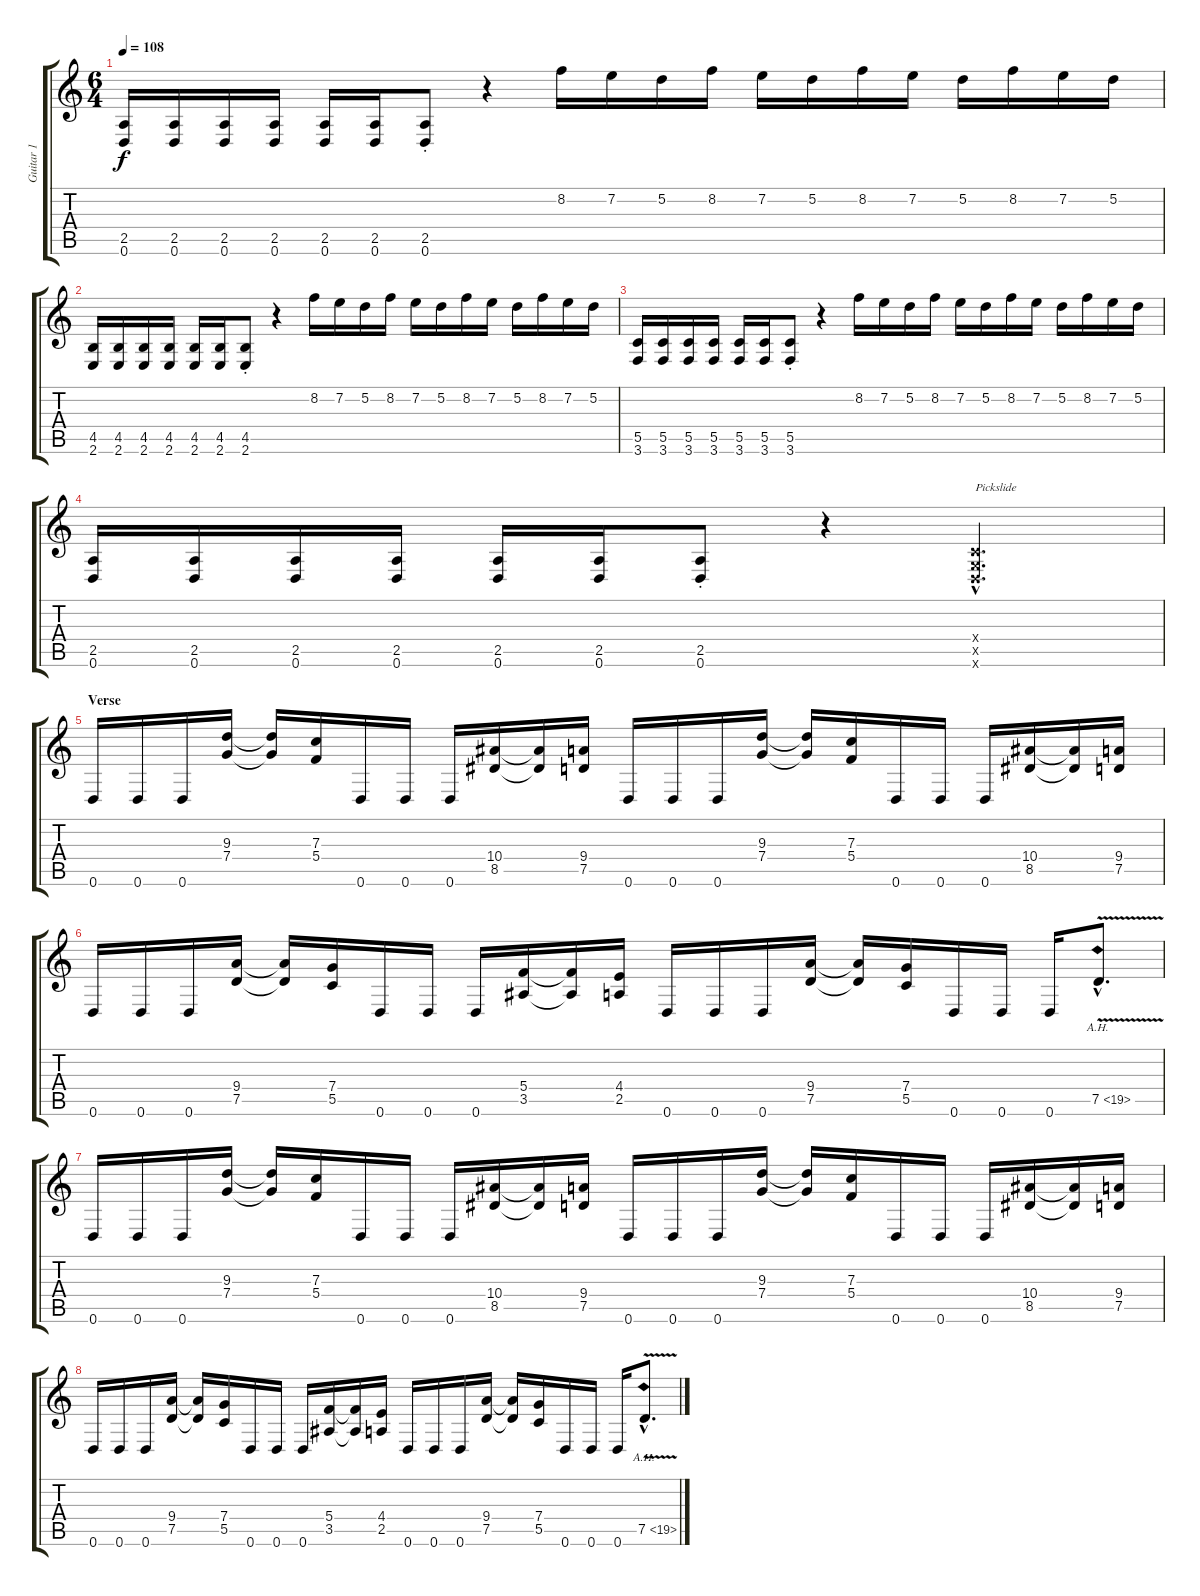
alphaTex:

\track ("Guitar 1" "Guitar 1") {instrument distortionguitar}
\staff {score tabs}
\tuning (D4 A3 F3 C3 G2 D2) {hide}
\ts (6 4)
\tempo 108
\clef g2
\ks c
(2.5 0.6).16{dy f} (2.5 0.6).16 (2.5 0.6).16 (2.5 0.6).16 (2.5 0.6).16 (2.5 0.6).16 (2.5{st} 0.6{st}).8 r.4 8.2.16 7.2.16 5.2.16 8.2.16 7.2.16 5.2.16 8.2.16 7.2.16 5.2.16 8.2.16 7.2.16 5.2.16 |
(4.5 2.6).16 (4.5 2.6).16 (4.5 2.6).16 (4.5 2.6).16 (4.5 2.6).16 (4.5 2.6).16 (4.5{st} 2.6{st}).8 r.4 8.2.16 7.2.16 5.2.16 8.2.16 7.2.16 5.2.16 8.2.16 7.2.16 5.2.16 8.2.16 7.2.16 5.2.16 |
(5.5 3.6).16 (5.5 3.6).16 (5.5 3.6).16 (5.5 3.6).16 (5.5 3.6).16 (5.5 3.6).16 (5.5{st} 3.6{st}).8 r.4 8.2.16 7.2.16 5.2.16 8.2.16 7.2.16 5.2.16 8.2.16 7.2.16 5.2.16 8.2.16 7.2.16 5.2.16 |
(2.5 0.6).16 (2.5 0.6).16 (2.5 0.6).16 (2.5 0.6).16 (2.5 0.6).16 (2.5 0.6).16 (2.5{st} 0.6{st}).8 r.4 (0.4{hac x} 0.5{hac x} 0.6{hac x}).2{d txt "Pickslide"} |
\section ("" "Verse")
0.6.16 0.6.16 0.6.16 (9.3 7.4).16 (9.3{t} 7.4{t}).16 (7.3 5.4).16 0.6.16 0.6.16 0.6.16 (10.4 8.5).16 (10.4{t} 8.5{t}).16 (9.4 7.5).16 0.6.16 0.6.16 0.6.16 (9.3 7.4).16 (9.3{t} 7.4{t}).16 (7.3 5.4).16 0.6.16 0.6.16 0.6.16 (10.4 8.5).16 (10.4{t} 8.5{t}).16 (9.4 7.5).16 |
0.6.16 0.6.16 0.6.16 (9.4 7.5).16 (9.4{t} 7.5{t}).16 (7.4 5.5).16 0.6.16 0.6.16 0.6.16 (5.4 3.5).16 (5.4{t} 3.5{t}).16 (4.4 2.5).16 0.6.16 0.6.16 0.6.16 (9.4 7.5).16 (9.4{t} 7.5{t}).16 (7.4 5.5).16 0.6.16 0.6.16 0.6.16 7.5{ah 12 v hac}.8{d} |
0.6.16 0.6.16 0.6.16 (9.3 7.4).16 (9.3{t} 7.4{t}).16 (7.3 5.4).16 0.6.16 0.6.16 0.6.16 (10.4 8.5).16 (10.4{t} 8.5{t}).16 (9.4 7.5).16 0.6.16 0.6.16 0.6.16 (9.3 7.4).16 (9.3{t} 7.4{t}).16 (7.3 5.4).16 0.6.16 0.6.16 0.6.16 (10.4 8.5).16 (10.4{t} 8.5{t}).16 (9.4 7.5).16 |
0.6.16 0.6.16 0.6.16 (9.4 7.5).16 (9.4{t} 7.5{t}).16 (7.4 5.5).16 0.6.16 0.6.16 0.6.16 (5.4 3.5).16 (5.4{t} 3.5{t}).16 (4.4 2.5).16 0.6.16 0.6.16 0.6.16 (9.4 7.5).16 (9.4{t} 7.5{t}).16 (7.4 5.5).16 0.6.16 0.6.16 0.6.16 7.5{ah 12 v hac}.8{d}
